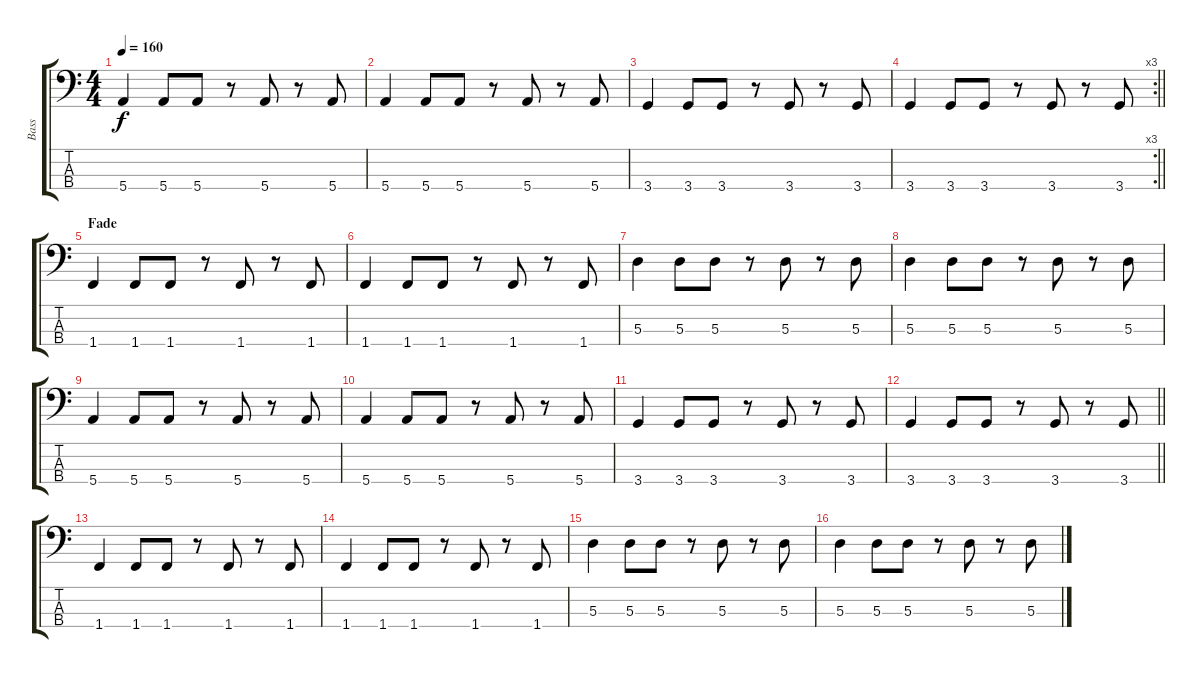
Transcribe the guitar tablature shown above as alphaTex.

\track ("Bass" "Bass") {instrument electricbassfinger}
\staff {score tabs}
\tuning (G2 D2 A1 E1) {hide}
\ts (4 4)
\tempo 160
\clef f4
\ks c
5.4.4{dy f} 5.4.8 5.4.8 r.8 5.4.8 r.8 5.4.8 |
5.4.4 5.4.8 5.4.8 r.8 5.4.8 r.8 5.4.8 |
3.4.4 3.4.8 3.4.8 r.8 3.4.8 r.8 3.4.8 |
\rc 3
\barLineRight lightlight
3.4.4 3.4.8 3.4.8 r.8 3.4.8 r.8 3.4.8 |
\section ("" "Fade")
1.4.4 1.4.8 1.4.8 r.8 1.4.8 r.8 1.4.8 |
1.4.4 1.4.8 1.4.8 r.8 1.4.8 r.8 1.4.8 |
5.3.4 5.3.8 5.3.8 r.8 5.3.8 r.8 5.3.8 |
5.3.4 5.3.8 5.3.8 r.8 5.3.8 r.8 5.3.8 |
5.4.4 5.4.8 5.4.8 r.8 5.4.8 r.8 5.4.8 |
5.4.4 5.4.8 5.4.8 r.8 5.4.8 r.8 5.4.8 |
3.4.4 3.4.8 3.4.8 r.8 3.4.8 r.8 3.4.8 |
\barLineRight lightlight
3.4.4 3.4.8 3.4.8 r.8 3.4.8 r.8 3.4.8 |
1.4.4 1.4.8 1.4.8 r.8 1.4.8 r.8 1.4.8 |
1.4.4 1.4.8 1.4.8 r.8 1.4.8 r.8 1.4.8 |
5.3.4 5.3.8 5.3.8 r.8 5.3.8 r.8 5.3.8 |
5.3.4 5.3.8 5.3.8 r.8 5.3.8 r.8 5.3.8
